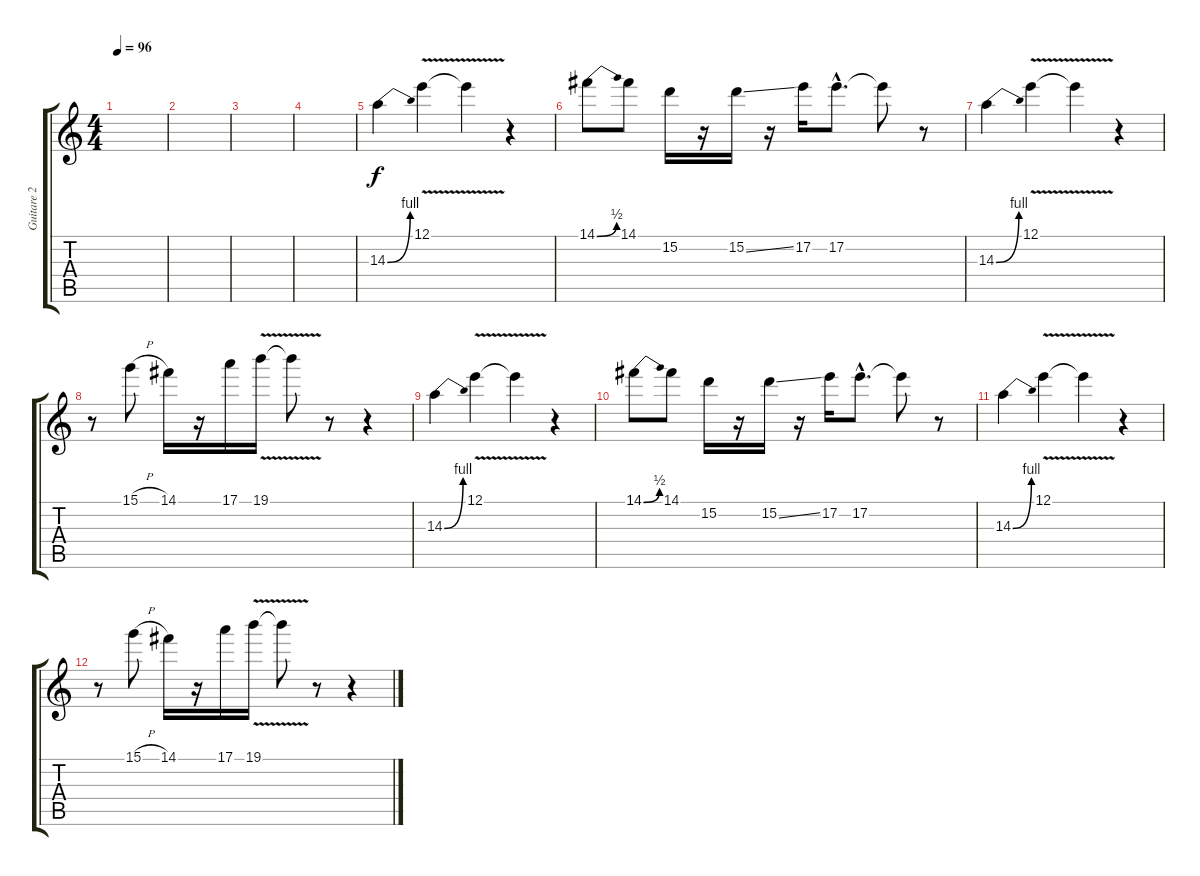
\track ("Guitare 2" "Guitare 2") {instrument distortionguitar}
\staff {score tabs}
\tuning (E4 B3 G3 D3 A2 E2) {hide}
\ts (4 4)
\tempo 96
\clef g2
\ks c
|
|
|
|
14.3{be (bend 0 0 60 4)}.4 12.1{v}.4 12.1{t}.4 r.4 |
14.1{be (bend 0 0 60 2)}.8 14.1.8 15.2.16 r.16 15.2{ss}.16 r.16 17.2.16 17.2{hac}.8{d} 17.2{t}.8 r.8 |
14.3{be (bend 0 0 60 4)}.4 12.1{v}.4 12.1{t}.4 r.4 |
r.8 15.1{h}.8 14.1.16 r.16 17.1.16 19.1{v}.16 19.1{t}.8 r.8 r.4 |
14.3{be (bend 0 0 60 4)}.4 12.1{v}.4 12.1{t}.4 r.4 |
14.1{be (bend 0 0 60 2)}.8 14.1.8 15.2.16 r.16 15.2{ss}.16 r.16 17.2.16 17.2{hac}.8{d} 17.2{t}.8 r.8 |
14.3{be (bend 0 0 60 4)}.4 12.1{v}.4 12.1{t}.4 r.4 |
r.8 15.1{h}.8 14.1.16 r.16 17.1.16 19.1{v}.16 19.1{t}.8 r.8 r.4
